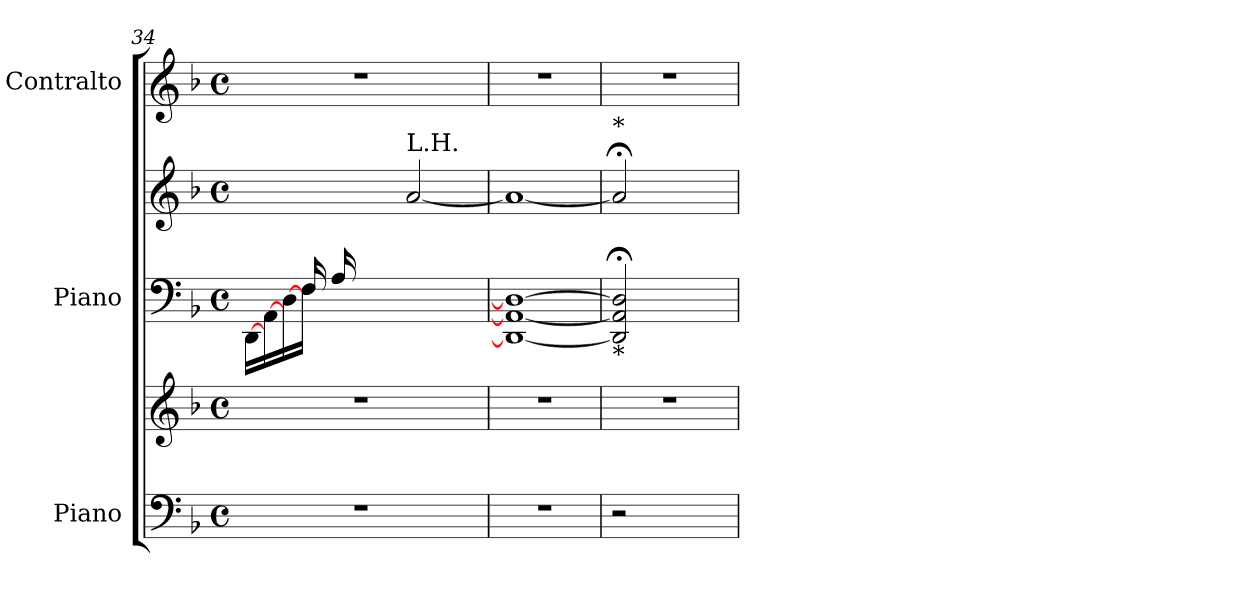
**kern	**kern	**kern	**kern	**kern
*part3	*part3	*part2	*part2	*part1
*staff5	*staff4	*staff3	*staff2	*staff1
*I"Piano	*	*I"Piano	*	*I"Contralto
*I'Pno	*	*I'Pno	*	*
!!LO:LB:g=z
*clefF4	*clefG2	*clefF4	*clefG2	*clefG2
*k[b-]	*k[b-]	*k[b-]	*k[b-]	*k[b-]
*M4/4	*M4/4	*M4/4	*M4/4	*M4/4
*met(c)	*met(c)	*met(c)	*met(c)	*met(c)
=34	=34	=34	=34	=34
*	*	*^	*	*
1r	1r	8.ryy	[<16DD\LL	8.ryy	1r
.	.	.	[<16AA\	.	.
.	.	.	[<16D\	.	.
.	.	16F/	16F\JJ	8ryy	.
.	.	16A/LL	4ryy	.	.
.	.	2ryy	.	16d/	.
.	.	.	.	16e/	.
.	.	.	.	16f/JJ	.
!	!	!	!	!LO:TX:a:t=L.H.	!
.	.	.	2ryy	([2a/	.
.	.	8.ryy	.	.	.
*	*	*v	*v	*	*
=35	=35	=35	=35	=35
!	!	!	!LO:TX:a:color=#FFFFFF:t=.	!
!	!	!LO:TX:a:color=#FFFFFF:t=.	!	!
1r	1r	1DD_ 1AA_ 1D_	1a_	1r
=36	=36	=36	=36	=36
!	!	!	!LO:TX:a:t=*	!
!	!	!LO:TX:b:t=*	!	!
2r	1r	2DD/];< 2AA/];< 2D/];<	2a;</]	1r
2ryy	.	2ryy	2ryy	.
=	=	=	=	=
*-	*-	*-	*-	*-
